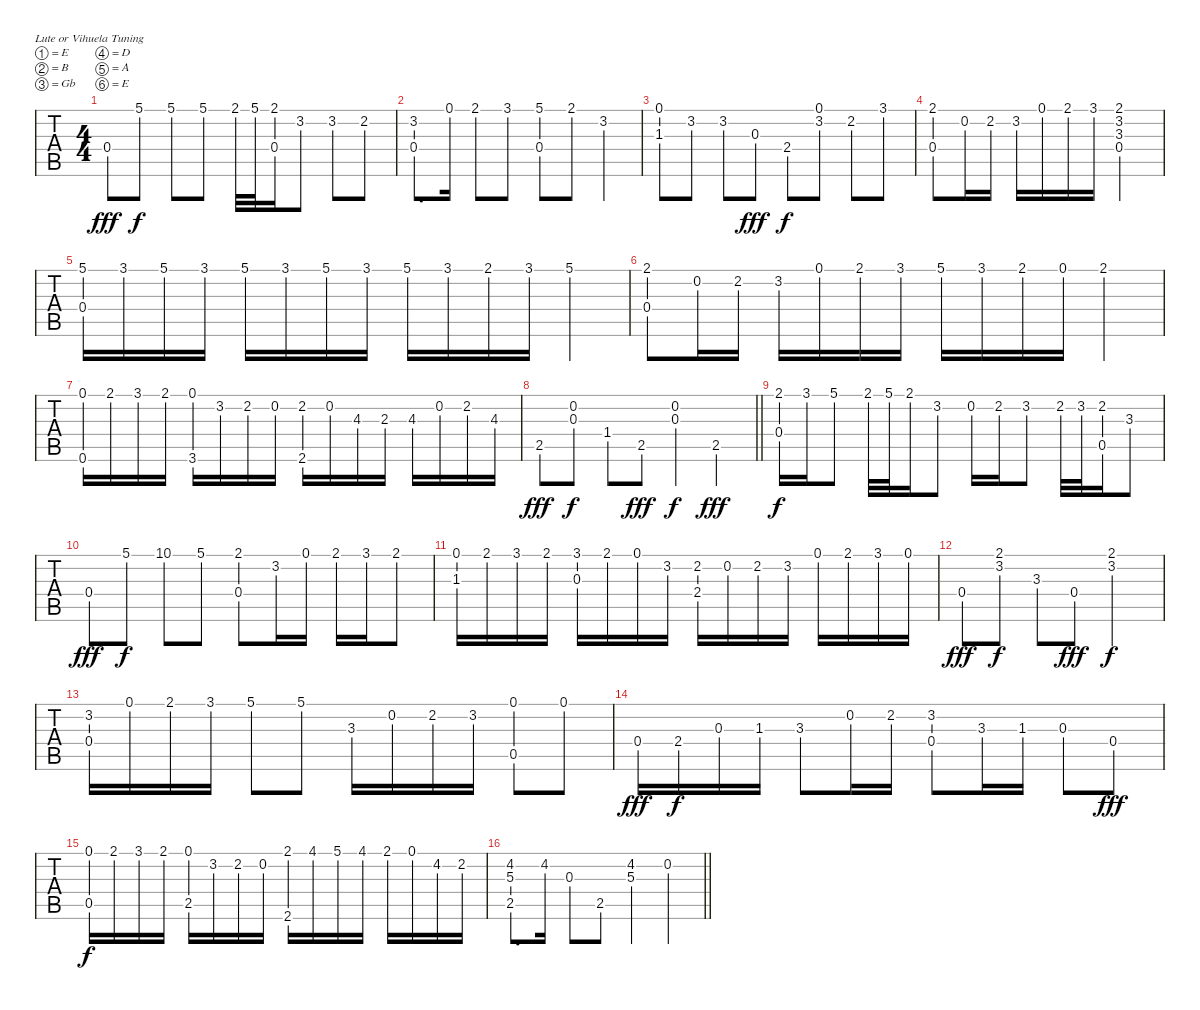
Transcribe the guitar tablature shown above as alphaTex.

\bracketExtendMode groupsimilarinstruments
\singleTrackTrackNamePolicy hidden
\multiTrackTrackNamePolicy hidden
\firstSystemTrackNameOrientation horizontal
\otherSystemsTrackNameOrientation horizontal
\track ("Piste 1" "N-Gt") {instrument acousticguitarnylon}
\staff {tabs}
\tuning (E4 B3 Gb3 D3 A2 E2)
\ts (4 4)
\tempo (112 hide)
\clef g2
\ks d
0.4.8{dy fff} 5.1.8{dy f} 5.1.8 5.1.8 2.1.32 5.1.32 (2.1 0.4).16 3.2.8 3.2.8 2.2.8 |
(3.2 0.4).8{d} 0.1.16 2.1.8 3.1.8 (5.1 0.4).8 2.1.8 3.2.4 |
(0.1 1.3).8 3.2.8 3.2.8 0.3.8{dy fff} 2.4.8{dy f} (0.1 3.2).8 2.2.8 3.1.8 |
(2.1 0.4).8 0.2.16 2.2.16 3.2.16 0.1.16 2.1.16 3.1.16 (2.1 3.2 3.3 0.4).2 |
(5.1 0.4).16 3.1.16 5.1.16 3.1.16 5.1.16 3.1.16 5.1.16 3.1.16 5.1.16 3.1.16 2.1.16 3.1.16 5.1.4 |
(2.1 0.4).8 0.2.16 2.2.16 3.2.16 0.1.16 2.1.16 3.1.16 5.1.16 3.1.16 2.1.16 0.1.16 2.1.4 |
(0.1 0.6).16 2.1.16 3.1.16 2.1.16 (0.1 3.6).16 3.2.16 2.2.16 0.2.16 (2.2 2.6).16 0.2.16 4.3.16 2.3.16 4.3.16 0.2.16 2.2.16 4.3.16 |
\barLineRight lightlight
2.5.8{dy fff} (0.2 0.3).8{dy f} 1.4.8 2.5.8{dy fff} (0.2 0.3).4{dy f} 2.5.4{dy fff} |
(2.1 0.4).16{dy f} 3.1.16 5.1.8 2.1.32 5.1.32 2.1.16 3.2.8 0.2.16 2.2.16 3.2.8 2.2.32 3.2.32 (2.2 0.5).16 3.3.8 |
0.4.8{dy fff} 5.1.8{dy f} 10.1.8 5.1.8 (2.1 0.4).8 3.2.16 0.1.16 2.1.16 3.1.16 2.1.8 |
(0.1 1.3).16 2.1.16 3.1.16 2.1.16 (3.1 0.3).16 2.1.16 0.1.16 3.2.16 (2.2 2.4).16 0.2.16 2.2.16 3.2.16 0.1.16 2.1.16 3.1.16 0.1.16 |
0.4.8{dy fff} (2.1 3.2).8{dy f} 3.3.8 0.4.8{dy fff} (2.1 3.2).2{dy f} |
(3.2 0.4).16 0.1.16 2.1.16 3.1.16 5.1.8 5.1.8 3.3.16 0.2.16 2.2.16 3.2.16 (0.1 0.5).8 0.1.8 |
0.4.16{dy fff} 2.4.16{dy f} 0.3.16 1.3.16 3.3.8 0.2.16 2.2.16 (3.2 0.4).8 3.3.16 1.3.16 0.3.8 0.4.8{dy fff} |
(0.1 0.5).16{dy f} 2.1.16 3.1.16 2.1.16 (0.1 2.5).16 3.2.16 2.2.16 0.2.16 (2.1 2.6).16 4.1.16 5.1.16 4.1.16 2.1.16 0.1.16 4.2.16 2.2.16 |
\barLineRight lightlight
(4.2 5.3 2.5).8{d} 4.2.16 0.3.8 2.5.8 (4.2 5.3).4 0.2.4
